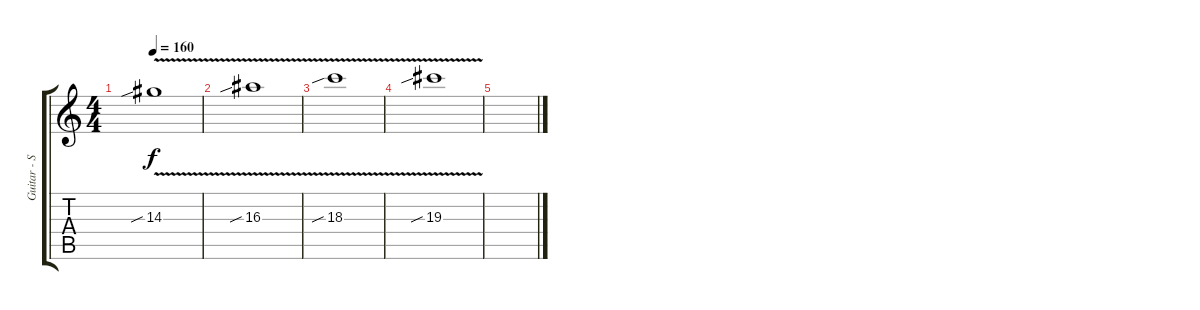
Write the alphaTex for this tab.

\track ("Guitar - Solo" "Guitar - S") {instrument overdrivenguitar}
\staff {score tabs}
\tuning (Eb4 Bb3 Gb3 Db3 Ab2 Eb2) {hide}
\ts (4 4)
\tempo 160
\clef g2
\ks c
14.3{v sib}.1{dy f} |
16.3{v sib}.1 |
18.3{v sib}.1 |
19.3{v sib}.1 |
\section ("" "")
